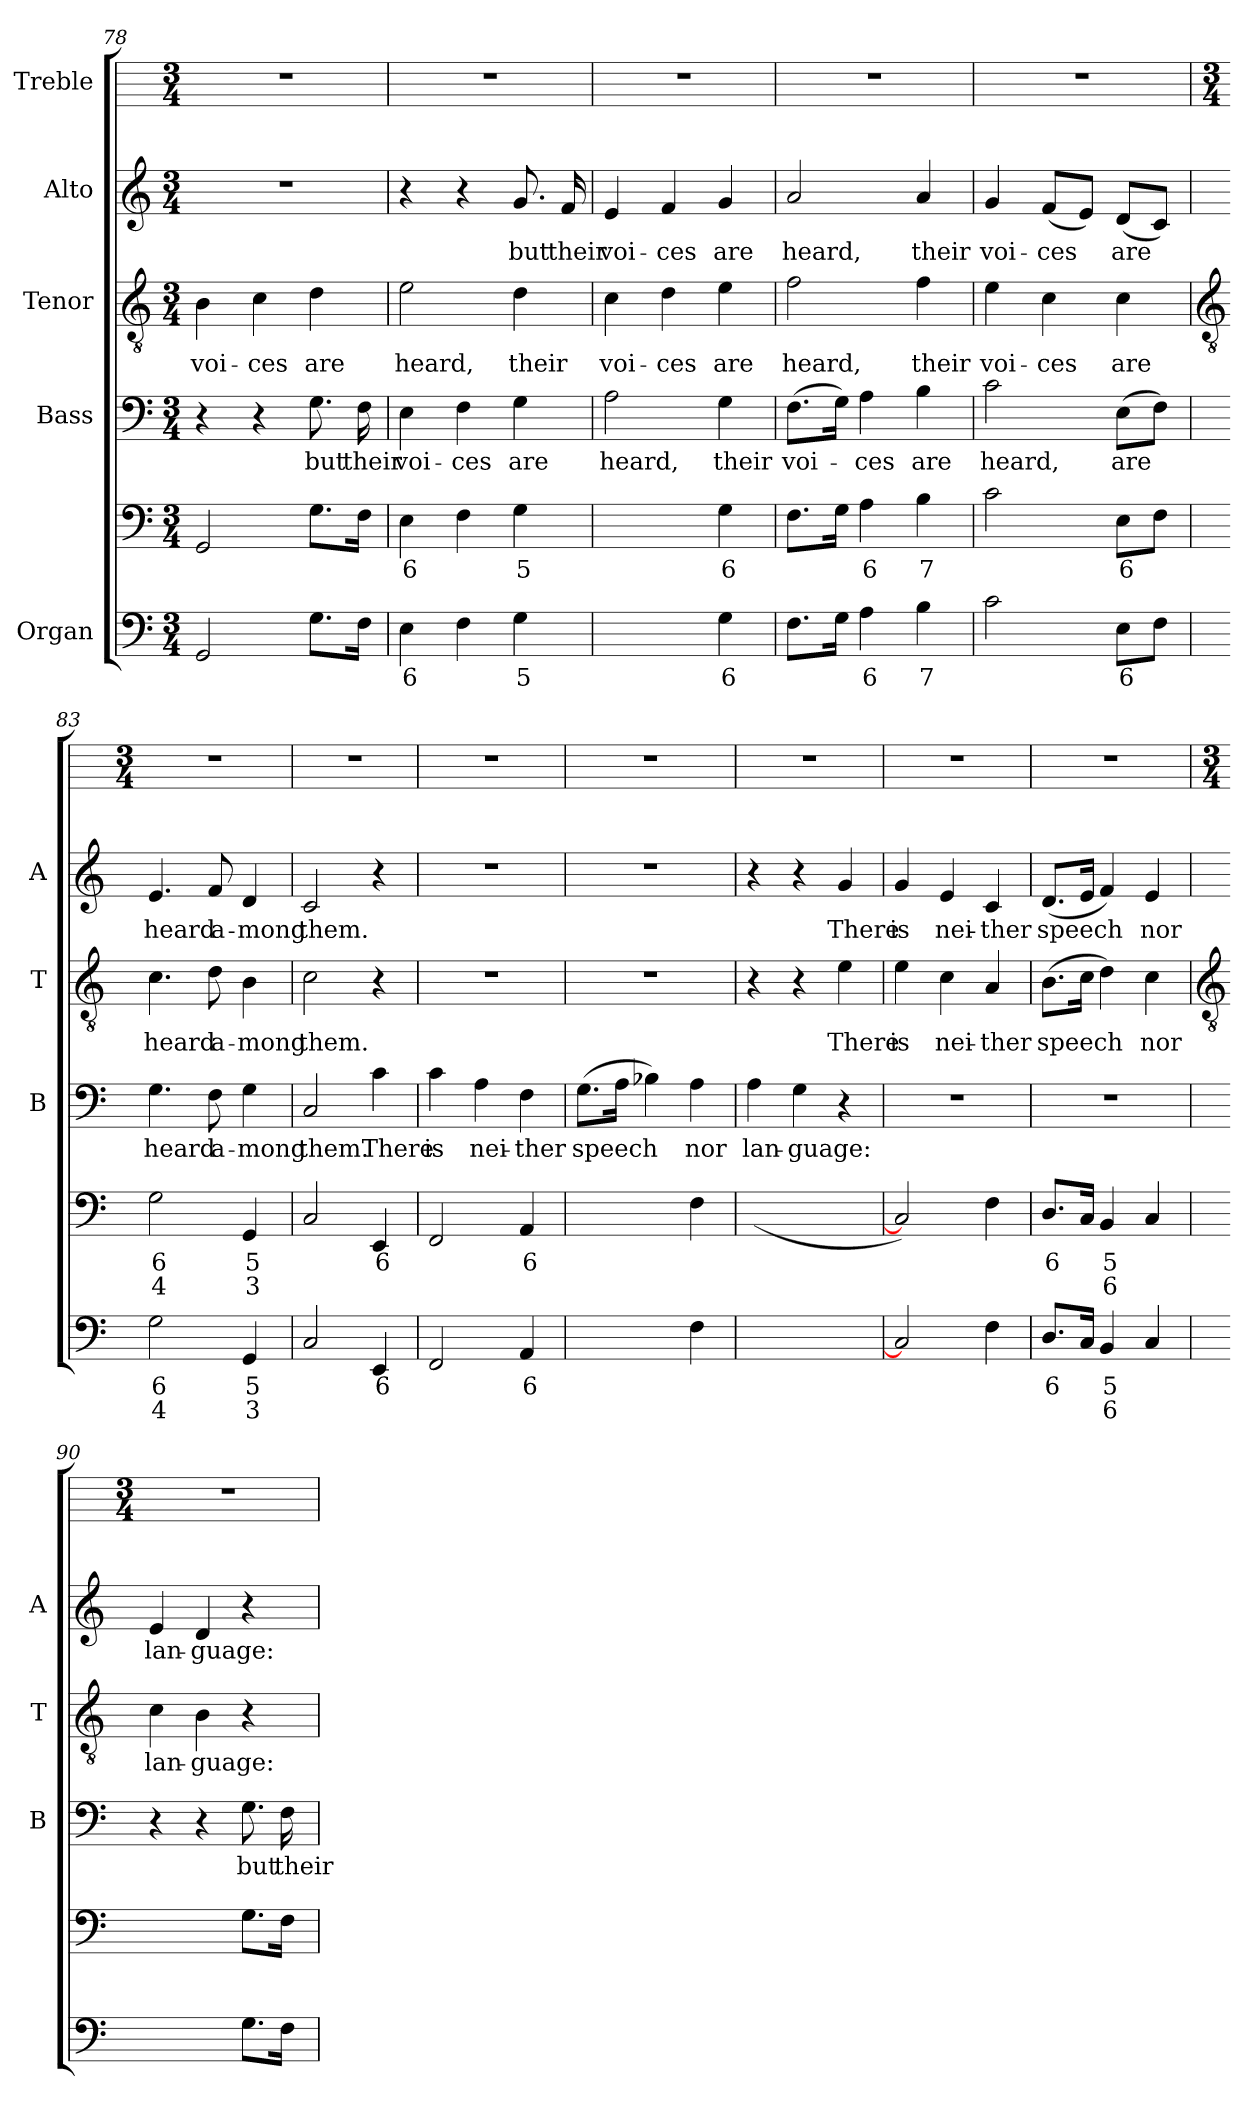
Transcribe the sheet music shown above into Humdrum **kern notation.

**kern	**text	**text	**kern	**text	**text	**kern	**text	**kern	**text	**kern	**text	**kern
*part5	*part5	*part5	*part5	*part5	*part5	*part4	*part4	*part3	*part3	*part2	*part2	*part1
*staff6	*staff6	*staff6	*staff5	*staff5	*staff5	*staff4	*staff4	*staff3	*staff3	*staff2	*staff2	*staff1
*I"Organ	*	*	*	*	*	*I"Bass	*	*I"Tenor	*	*I"Alto	*	*I"Treble
*	*	*	*	*	*	*I'B	*	*I'T	*	*I'A	*	*
*clefF4	*	*	*clefF4	*	*	*clefF4	*	*clefGv2	*	*clefG2	*	*
*k[]	*	*	*k[]	*	*	*k[]	*	*k[]	*	*k[]	*	*
*C:	*	*	*C:	*	*	*C:	*	*C:	*	*C:	*	*
*M3/4	*	*	*M3/4	*	*	*M3/4	*	*M3/4	*	*M3/4	*	*M3/4
=78	=78	=78	=78	=78	=78	=78	=78	=78	=78	=78	=78	=78
!	!	!	!	!	!	!	!	!	!LO:LY:b	!LO:N:vis=1	!	!
2GG	.	.	2GG	.	.	4r	.	4B	voi-	2.r	.	2.r
!	!	!	!	!	!	!	!	!	!LO:LY:b	!	!	!
.	.	.	.	.	.	4r	.	4c	-ces	.	.	.
!	!	!	!	!	!	!	!LO:LY:b	!	!LO:LY:b	!	!	!
8.GL	.	.	8.GL	.	.	8.G	but	4d	are	.	.	.
!	!	!	!	!	!	!	!LO:LY:b	!	!	!	!	!
16FJ	.	.	16FJ	.	.	16F	their	.	.	.	.	.
=79	=79	=79	=79	=79	=79	=79	=79	=79	=79	=79	=79	=79
!	!LO:LY:b	!	!	!LO:LY:b	!	!	!LO:LY:b	!	!LO:LY:b	!	!	!
4E	6	.	4E	6	.	4E	voi-	2e	heard,	4r	.	2.r
!	!	!	!	!	!	!	!LO:LY:b	!	!	!	!	!
4F	.	.	4F	.	.	4F	-ces	.	.	4r	.	.
!	!LO:LY:b	!	!	!LO:LY:b	!	!	!LO:LY:b	!	!LO:LY:b	!	!LO:LY:b	!
4G	5	.	4G	5	.	4G	are	4d	their	8.g	but	.
!	!	!	!	!	!	!	!	!	!	!	!LO:LY:b	!
.	.	.	.	.	.	.	.	.	.	16f	their	.
=80	=80	=80	=80	=80	=80	=80	=80	=80	=80	=80	=80	=80
!	!LO:LY:b	!LO:LY:b	!	!LO:LY:b	!LO:LY:b	!	!LO:LY:b	!	!LO:LY:b	!	!LO:LY:b	!
[4Ayy	5	3	[4Ayy	5	3	2A	heard,	4c	voi-	4e	voi-	2.r
!	!LO:LY:b	!LO:LY:b	!	!LO:LY:b	!LO:LY:b	!	!	!	!LO:LY:b	!	!LO:LY:b	!
4Ayy]	6	4	4Ayy]	6	4	.	.	4d	-ces	4f	-ces	.
!	!LO:LY:b	!	!	!LO:LY:b	!	!	!LO:LY:b	!	!LO:LY:b	!	!LO:LY:b	!
4G	6	.	4G	6	.	4G	their	4e	are	4g	are	.
=81	=81	=81	=81	=81	=81	=81	=81	=81	=81	=81	=81	=81
!	!	!	!	!	!	!	!LO:LY:b	!	!LO:LY:b	!	!LO:LY:b	!
8.FL	.	.	8.FL	.	.	(>8.FL	voi-	2f	heard,	2a	heard,	2.r
16GJ	.	.	16GJ	.	.	16GJ)	.	.	.	.	.	.
!	!LO:LY:b	!	!	!LO:LY:b	!	!	!LO:LY:b	!	!	!	!	!
4A	6	.	4A	6	.	4A	ces	.	.	.	.	.
!	!LO:LY:b	!	!	!LO:LY:b	!	!	!LO:LY:b	!	!LO:LY:b	!	!LO:LY:b	!
4B	7	.	4B	7	.	4B	are	4f	their	4a	their	.
=82	=82	=82	=82	=82	=82	=82	=82	=82	=82	=82	=82	=82
!	!	!	!	!	!	!	!LO:LY:b	!	!LO:LY:b	!	!LO:LY:b	!
2c	.	.	2c	.	.	2c	heard,	4e	voi-	4g	voi-	2.r
!	!	!	!	!	!	!	!	!	!LO:LY:b	!	!LO:LY:b	!
.	.	.	.	.	.	.	.	4c	-ces	(<8fL	-ces	.
.	.	.	.	.	.	.	.	.	.	8eJ)	.	.
!	!LO:LY:b	!	!	!LO:LY:b	!	!	!LO:LY:b	!	!LO:LY:b	!	!LO:LY:b	!
8EL	6	.	8EL	6	.	(>8EL	are	4c	are	(<8dL	are	.
8FJ	.	.	8FJ	.	.	8FJ)	.	.	.	8cJ)	.	.
!!LO:LB:g=z
=83	=83	=83	=83	=83	=83	=83	=83	=83	=83	=83	=83	=83
*	*	*	*	*	*	*	*	*clefGv2	*	*	*	*
*	*	*	*	*	*	*	*	*	*	*	*	*M3/4
!	!LO:LY:b	!LO:LY:b	!	!LO:LY:b	!LO:LY:b	!	!LO:LY:b	!	!LO:LY:b	!	!LO:LY:b	!
2G	6	4	2G	6	4	4.G	heard	4.c	heard	4.e	heard	2.r
!	!	!	!	!	!	!	!LO:LY:b	!	!LO:LY:b	!	!LO:LY:b	!
.	.	.	.	.	.	8F	a-	8d	a-	8f	a-	.
!	!LO:LY:b	!LO:LY:b	!	!LO:LY:b	!LO:LY:b	!	!LO:LY:b	!	!LO:LY:b	!	!LO:LY:b	!
4GG	5	3	4GG	5	3	4G	-mong	4B	-mong	4d	-mong	.
=84	=84	=84	=84	=84	=84	=84	=84	=84	=84	=84	=84	=84
!	!	!	!	!	!	!	!LO:LY:b	!	!LO:LY:b	!	!LO:LY:b	!
2C	.	.	2C	.	.	2C	them.	2c	them.	2c	them.	2.r
!	!LO:LY:b	!	!	!LO:LY:b	!	!	!LO:LY:b	!	!	!	!	!
4EE	6	.	4EE	6	.	4c	There	4r	.	4r	.	.
=85	=85	=85	=85	=85	=85	=85	=85	=85	=85	=85	=85	=85
!	!	!	!	!	!	!	!LO:LY:b	!LO:N:vis=1	!	!LO:N:vis=1	!	!
2FF	.	.	2FF	.	.	4c	is	2.r	.	2.r	.	2.r
!	!	!	!	!	!	!	!LO:LY:b	!	!	!	!	!
.	.	.	.	.	.	4A	nei-	.	.	.	.	.
!	!LO:LY:b	!	!	!LO:LY:b	!	!	!LO:LY:b	!	!	!	!	!
4AA	6	.	4AA	6	.	4F	-ther	.	.	.	.	.
=86	=86	=86	=86	=86	=86	=86	=86	=86	=86	=86	=86	=86
!	!LO:LY:b	!	!	!LO:LY:b	!	!	!LO:LY:b	!LO:N:vis=1	!	!LO:N:vis=1	!	!
[4Cyy	5	.	[4Cyy	5	.	(>8.GL	speech	2.r	.	2.r	.	2.r
.	.	.	.	.	.	16AJ	.	.	.	.	.	.
!	!LO:LY:b	!	!	!LO:LY:b	!	!	!	!	!	!	!	!
4Cyy]	7	.	4Cyy]	7	.	4B-X)	.	.	.	.	.	.
!	!	!	!	!	!	!	!LO:LY:b	!	!	!	!	!
4F	.	.	4F	.	.	4A	nor	.	.	.	.	.
=87	=87	=87	=87	=87	=87	=87	=87	=87	=87	=87	=87	=87
!	!LO:LY:b	!LO:LY:b	!	!LO:LY:b	!LO:LY:b	!	!LO:LY:b	!	!	!	!	!
[4Cyy	6	4	(<[4Cyy	6	4	4A	lan-	4r	.	4r	.	2.r
!	!LO:LY:b	!LO:LY:b	!	!LO:LY:b	!LO:LY:b	!	!LO:LY:b	!	!	!	!	!
2Cyy]	5	3	2Cyy]	5	3	4G	-guage:	4r	.	4r	.	.
!	!	!	!	!	!	!	!	!	!LO:LY:b	!	!LO:LY:b	!
.	.	.	.	.	.	4r	.	4e	There	4g	There	.
=88	=88	=88	=88	=88	=88	=88	=88	=88	=88	=88	=88	=88
!	!	!	!	!	!	!LO:N:vis=1	!	!	!LO:LY:b	!	!LO:LY:b	!
2C]	.	.	2C])	.	.	2.r	.	4e	is	4g	is	2.r
!	!	!	!	!	!	!	!	!	!LO:LY:b	!	!LO:LY:b	!
.	.	.	.	.	.	.	.	4c	nei-	4e	nei-	.
!	!	!	!	!	!	!	!	!	!LO:LY:b	!	!LO:LY:b	!
4F	.	.	4F	.	.	.	.	4A	-ther	4c	-ther	.
=89	=89	=89	=89	=89	=89	=89	=89	=89	=89	=89	=89	=89
!	!LO:LY:b	!	!	!LO:LY:b	!	!LO:N:vis=1	!	!	!LO:LY:b	!	!LO:LY:b	!
8.DL	6	.	8.DL	6	.	2.r	.	(>8.BL	speech	(<8.dL	speech	2.r
16CJ	.	.	16CJ	.	.	.	.	16cJ	.	16eJ	.	.
!	!LO:LY:b	!LO:LY:b	!	!LO:LY:b	!LO:LY:b	!	!	!	!	!	!	!
4BB	5	6	4BB	5	6	.	.	4d)	.	4f)	.	.
!	!	!	!	!	!	!	!	!	!LO:LY:b	!	!LO:LY:b	!
4C	.	.	4C	.	.	.	.	4c	nor	4e	nor	.
!!LO:LB:g=z
=90	=90	=90	=90	=90	=90	=90	=90	=90	=90	=90	=90	=90
*	*	*	*	*	*	*	*	*clefGv2	*	*	*	*
*	*	*	*	*	*	*	*	*	*	*	*	*M3/4
!	!LO:LY:b	!LO:LY:b	!	!LO:LY:b	!LO:LY:b	!	!	!	!LO:LY:b	!	!LO:LY:b	!
[4GGyy	6	4	[4GGyy	6	4	4r	.	4c	lan-	4e	lan-	2.r
!	!LO:LY:b	!LO:LY:b	!	!LO:LY:b	!LO:LY:b	!	!	!	!LO:LY:b	!	!LO:LY:b	!
4GGyy]	5	3	4GGyy]	5	3	4r	.	4B	-guage:	4d	-guage:	.
!	!	!	!	!	!	!	!LO:LY:b	!	!	!	!	!
8.GL	.	.	8.GL	.	.	8.G	but	4r	.	4r	.	.
!	!	!	!	!	!	!	!LO:LY:b	!	!	!	!	!
16FJ	.	.	16FJ	.	.	16F	their	.	.	.	.	.
=	=	=	=	=	=	=	=	=	=	=	=	=
*-	*-	*-	*-	*-	*-	*-	*-	*-	*-	*-	*-	*-
